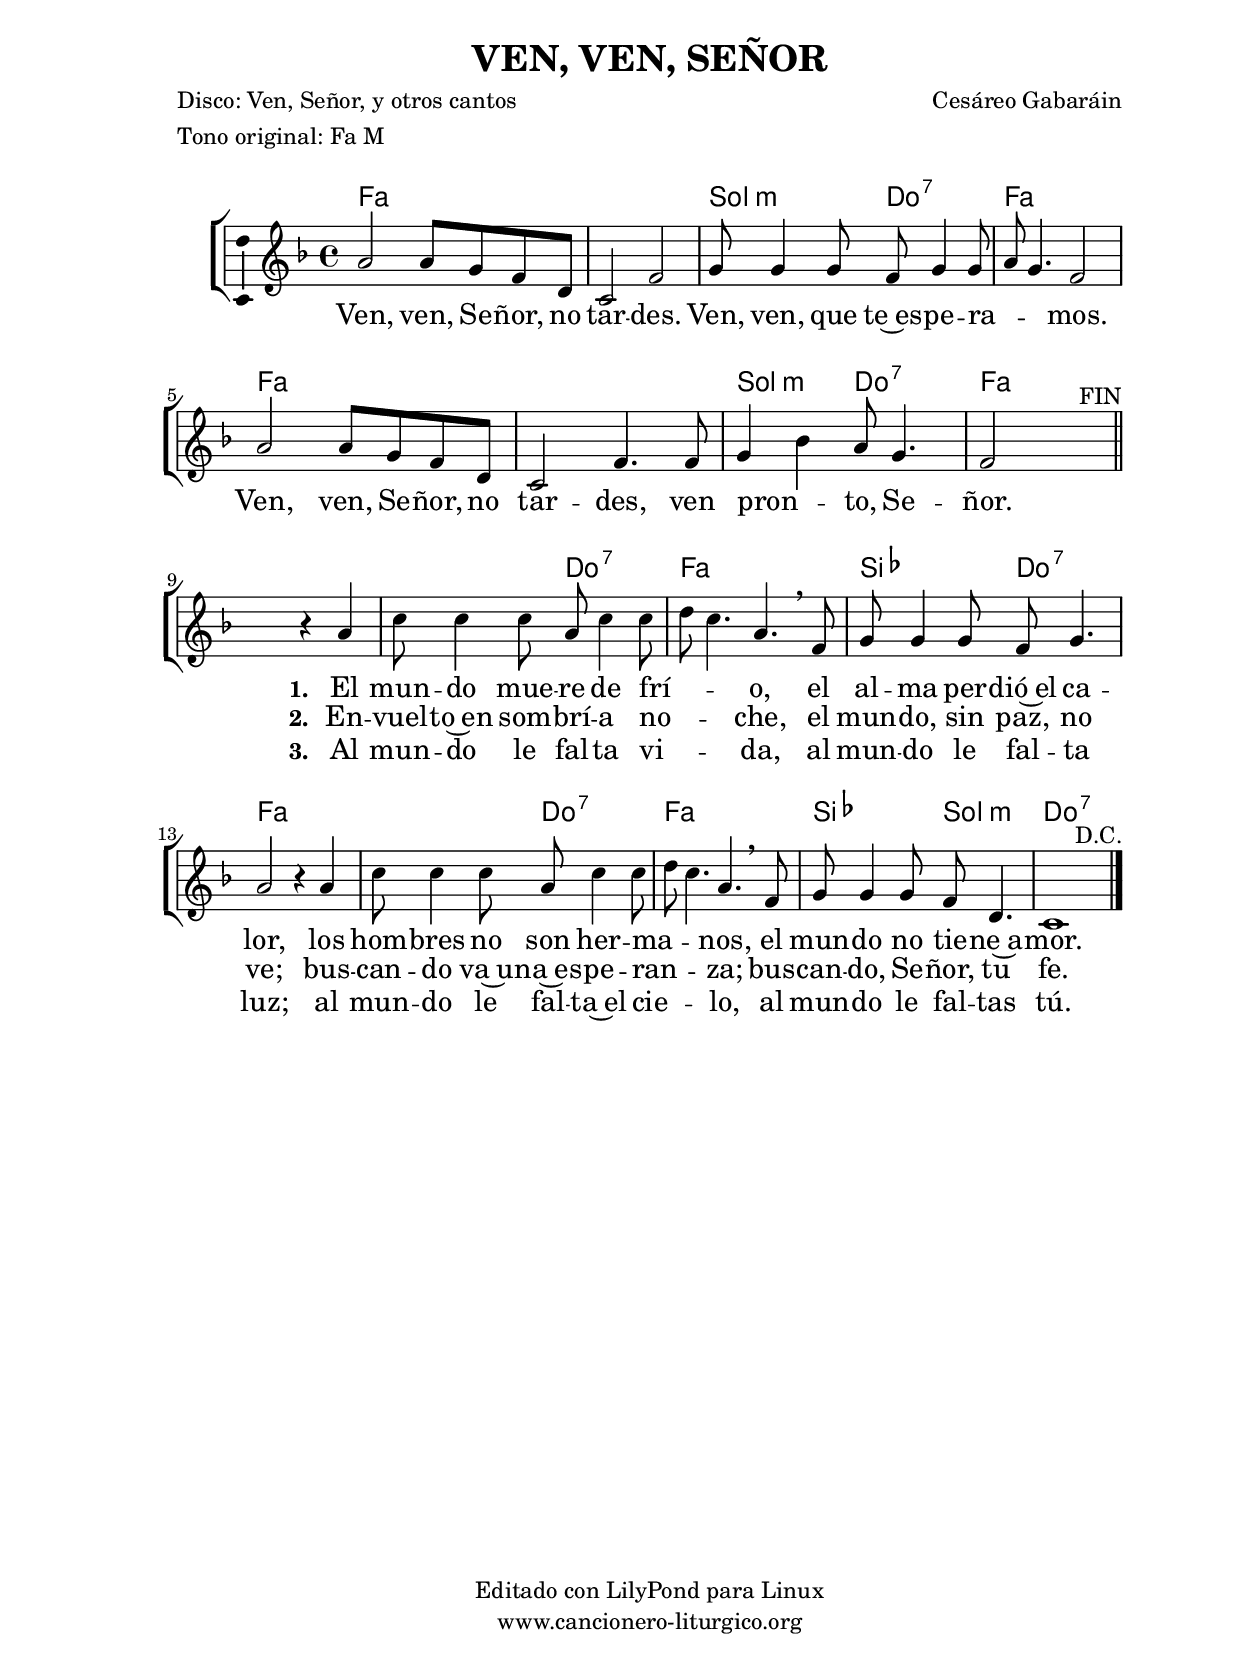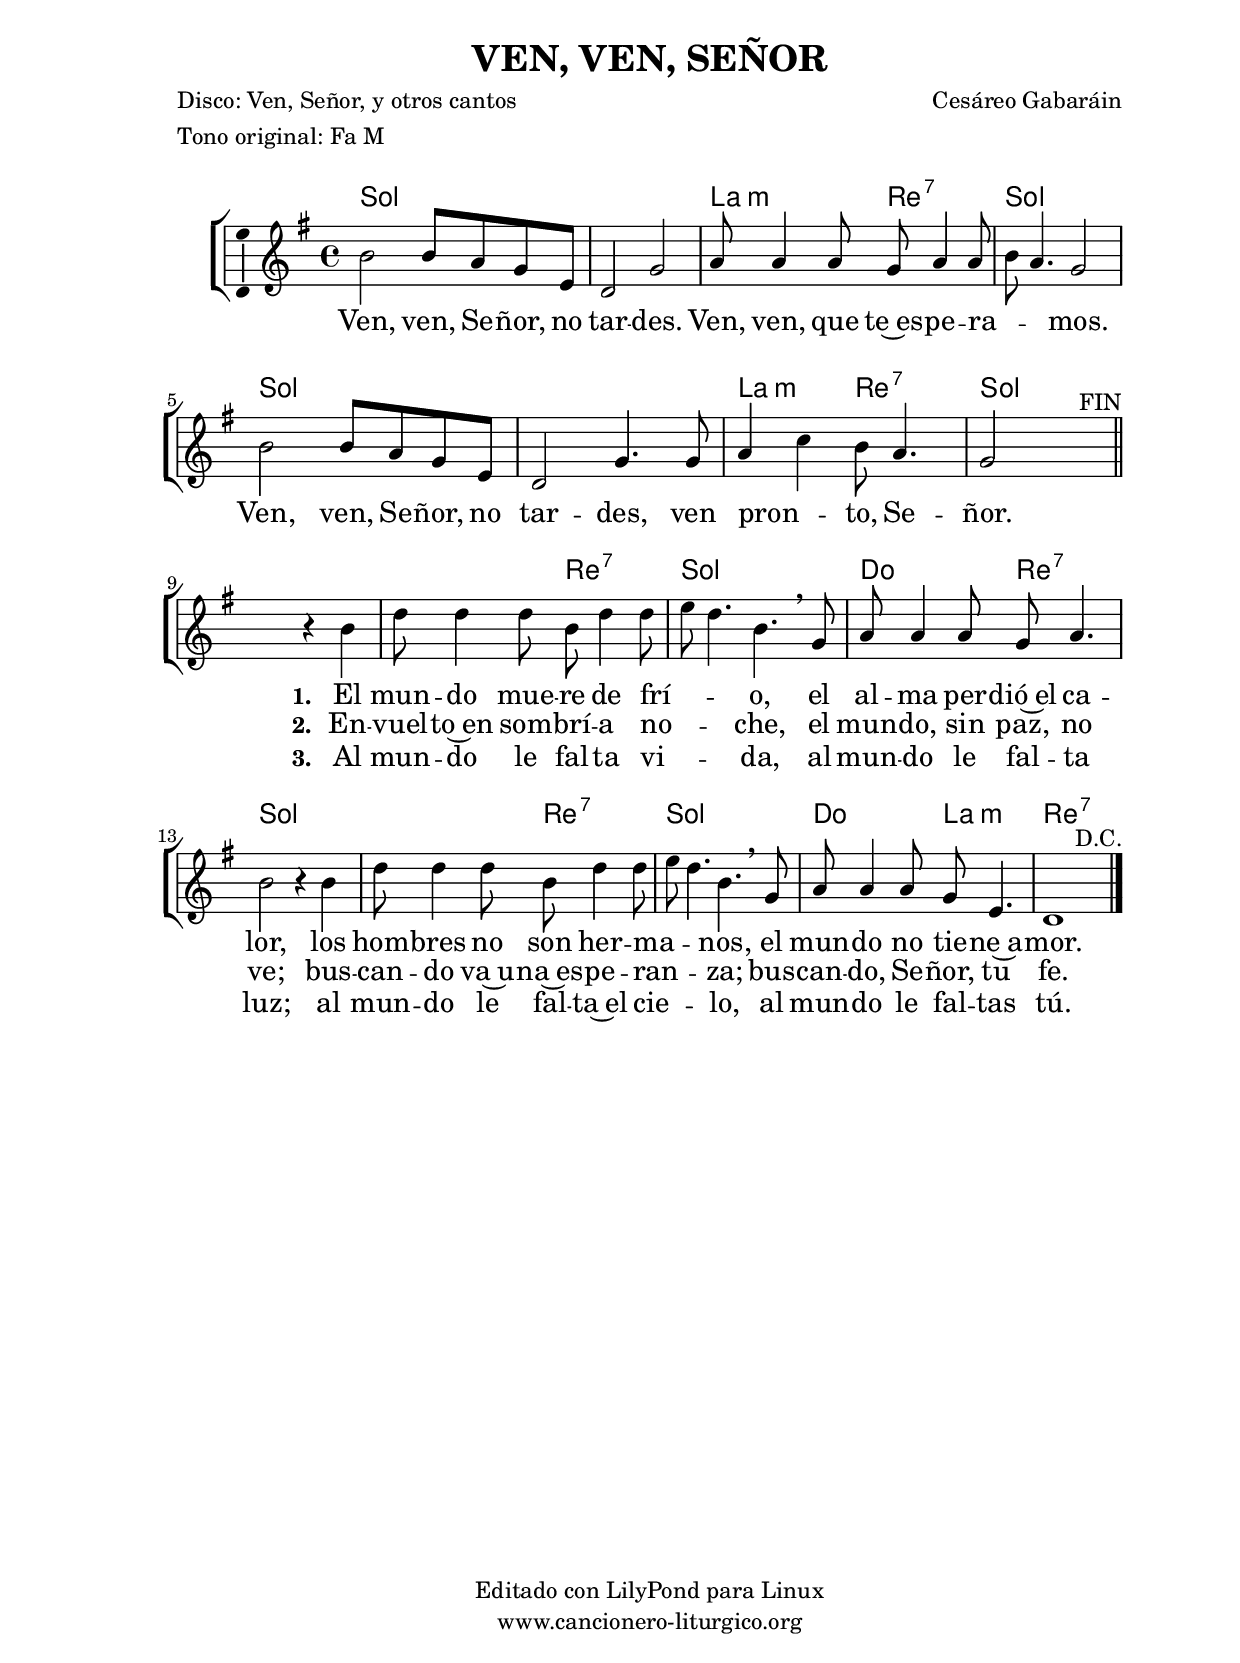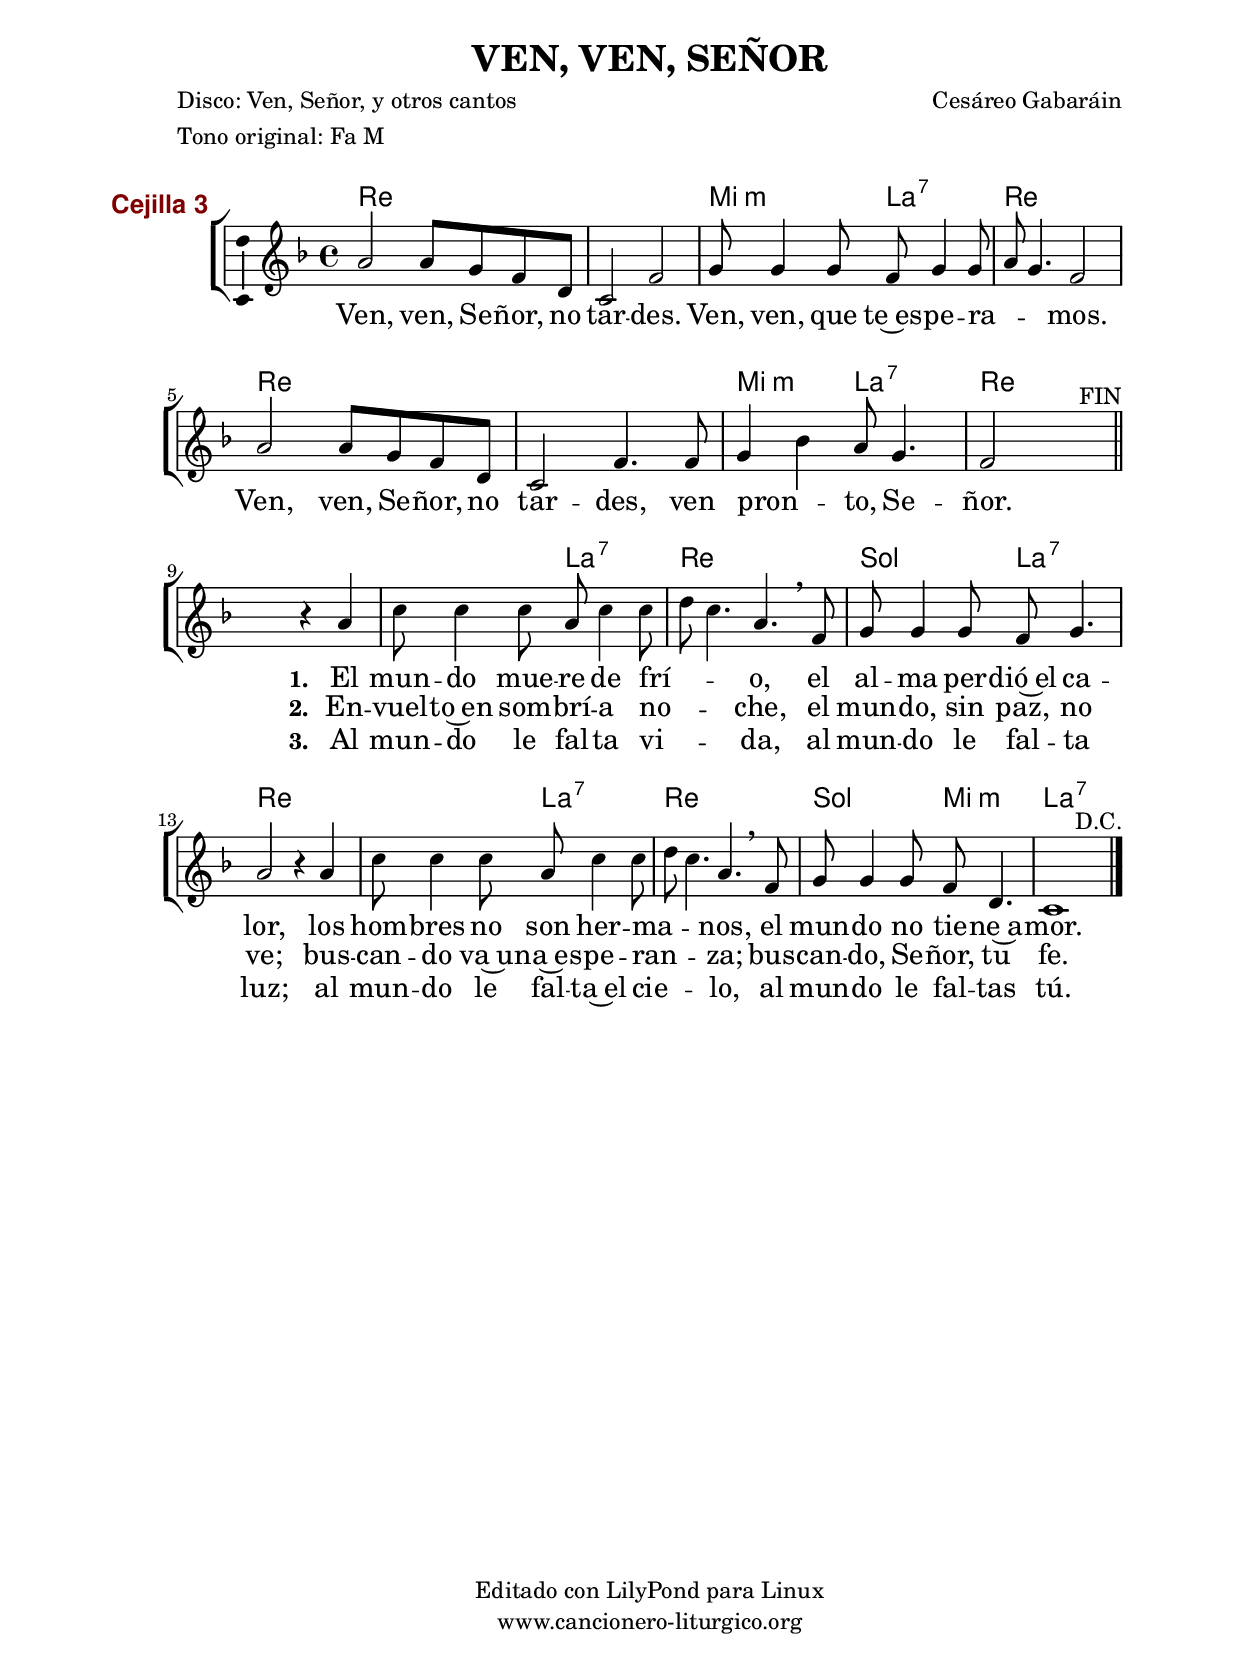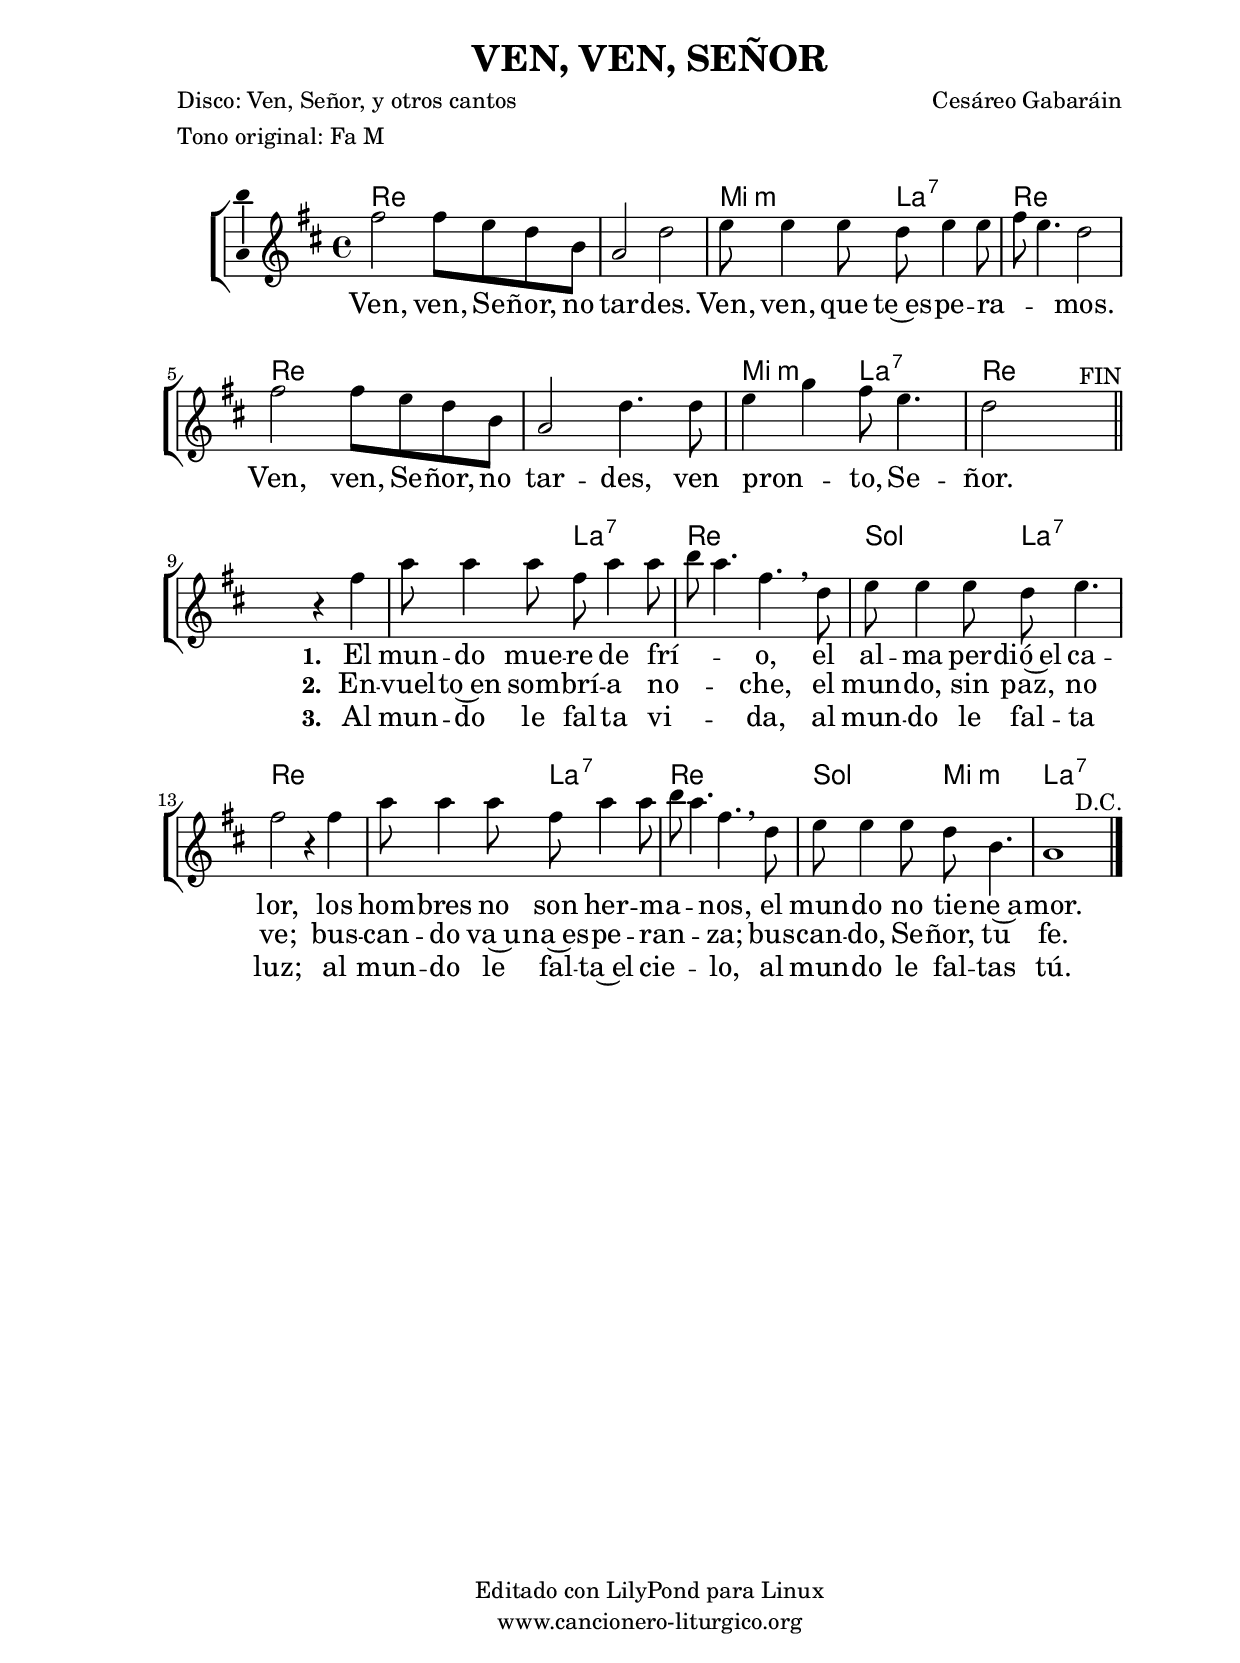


%versión de lilypond para la que se ha escrito esta partitura:
\version "2.16.0"

	%Tamaño papel
	#(set-default-paper-size "a4")
	%Tamaño partitura
	#(set-global-staff-size 20)
	%No responde al pulsar sobre una nota
	#(ly:set-option 'point-and-click #f)

%parámetros del encabezamiento:
\header {
	title = "VEN, VEN, SEÑOR"
	subtitle = ""
	composer = "Cesáreo Gabaráin"
	poet = "Disco: Ven, Señor, y otros cantos"
	meter = "Tono original: Fa M"
	arranger = ""
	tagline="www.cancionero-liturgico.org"
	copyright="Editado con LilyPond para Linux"
	tiempo = "Adviento"
	usos = "Entrada, Comunión"
	letra = ""
	}

%parámetros asociados al papel:
\paper  {
	oddHeaderMarkup = \markup {\fill-line { \on-the-fly #not-first-page \fromproperty #'header:title \on-the-fly #not-first-page \fromproperty #'header:composer }}
	evenHeaderMarkup = \markup {\fill-line { \fromproperty #'header:composer \fromproperty #'header:title }}
	#(set-paper-size "a4")
	print-page-number = ##f
	first-page-number = 1
	print-first-page-number = ##f
%	head-separation = 3.0 \cm
	top-margin = 2.0 \cm
	bottom-margin = 0.5\cm
%%%	bottom-margin = -2.0\cm
	left-margin = 3.0 \cm
	line-width = 16.0 \cm 
	indent = 8\mm
	interscoreline = 2.\mm
	between-system-space = 15\mm
%	para que las partituras no llenen la hoja:
	ragged-bottom = ##t
%	idem para la última hoja:
	ragged-last-bottom = ##f
%	para que las partituras llenen el ancho del papel:
	ragged-last = ##f
	after-title-space = 2.5 \cm
%page-count=1
%system-count=8

	%Flexible Vertical Spacing
%	markup-markup-spacing =
%	#'((basic-distance . 15) (minimum-distance . 15) (padding . 3))
	markup-system-spacing =
	#'((basic-distance . 15) (minimum-distance . 15) (padding . 3))
	system-system-spacing =
	#'((basic-distance . 15) (minimum-distance . 15) (padding . 3))
	score-system-spacing =
	#'((basic-distance . 15) (minimum-distance . 15) (padding . 5))
%	top-system-spacing = % header
%	#'((basic-distance . 8) (minimum-distance . 0) (padding . 0))
%	top-markup-spacing =
%	#'((basic-distance . 20) (minimum-distance . 20) (padding . 0))
	last-bottom-spacing = % footer
	#'((basic-distance . 5) (minimum-distance . 5) (padding . 0))
%	score-markup-spacing =
%	#'((basic-distance . 16) (minimum-distance . 13) (padding . 0))

	}


%parámetros que afectan a toda la partitura:
global =  {
	%clave de sol (G):
	\clef G
	%armadura:
%%%	\transpose c c
	\key f \major
	\tempo 4=100
	\set Score.tempoHideNote = ##t
	}


acordes = {
	\italianChords
	\chordmode {
%%%	\transpose a c {

f1 s g2:m c:7 f1
f1 s g2:m c:7 f1
s1
f2 c:7 f s bes2 c:7 f s
f2 c:7 f s bes2 g:m c:7


%%%	}
	}
}

melodia = 
%%%\transpose a c
{
	\relative c''{
	\time 4/4

a2 a8 g f d
c2 f
g8 g4 g8 f g4 g8
a8 g4. f2
\break

a2 a8 g f d
c2 f4. f8
g4 bes a8 g4.
f2 s2^"   FIN"

\bar "||"
\break

s2 r4 a4
c8 c4 c8 a8 c4 c8
d8 c4. a4. \breathe f8
g8 g4 g8 f g4.
a2 r4 a4
c8 c4 c8 a8 c4 c8
d8 c4. a4. \breathe f8
g8 g4 g8 f d4.
c1^"     D.C."

	\bar "|."
	}
	}


texto = \lyricmode {
Ven, ven, Se -- ñor, no tar -- des.
Ven, ven, que te~es -- pe -- ra -- _ _ mos.
Ven, ven, Se -- ñor, no tar -- des,
ven pron -- _ to, Se -- ñor.

\set stanza =#"1. " El mun -- do mue -- re de frí -- _ _ o,
el al -- ma per -- dió~el ca -- lor,
los hom -- bres no son her -- ma -- _ _ nos,
el mun -- do no tie -- ne~a -- mor.

	}

textodos = \lyricmode {
\skip1 \skip1 \skip1 \skip1 \skip1 \skip1 \skip1
\skip1 \skip1 \skip1 \skip1 \skip1 \skip1 \skip1
\skip1 \skip1 \skip1 \skip1 \skip1 \skip1 \skip1
\skip1 \skip1 \skip1 \skip1 \skip1 \skip1 \skip1
\skip1

\set stanza =#"2. " En -- vuel -- to~en som -- brí -- a no -- _ _ che,
el mun -- do, sin paz, no ve;
bus -- can -- do va~u -- na~es -- pe -- ran -- _ _ za;
bus -- can -- do, Se -- ñor, tu fe.

	}

textotres = \lyricmode {
\skip1 \skip1 \skip1 \skip1 \skip1 \skip1 \skip1
\skip1 \skip1 \skip1 \skip1 \skip1 \skip1 \skip1
\skip1 \skip1 \skip1 \skip1 \skip1 \skip1 \skip1
\skip1 \skip1 \skip1 \skip1 \skip1 \skip1 \skip1
\skip1

\set stanza =#"3. " Al mun -- do le fal -- ta vi -- _ _ da,
al mun -- do le fal -- ta luz;
al mun -- do le fal -- ta~el cie -- _ _ lo,
al mun -- do le fal -- tas tú.

	}


acordesStaff = \context ChordNames = acordesStaff <<
	\set chordChanges = ##t
	\acordes
	>>


%%%%%%%%%%%%%%%%%%%%%%%%%%%%%%%%%%% CEJILLA %%%%%%%%%%%%%%%%%%%%%%%%%%%%%%%%%%%
acordescejilla = {
%%%	\override ChordNames.ChordName #'font-size = #-1
%%%	\override ChordNames.ChordName #'font-series = #'bold
	\transpose f d {
		\acordes
		}
	}

acordescejillaStaff = \context ChordNames = acordescejillaStaff <<
	\set Staff.instrumentName = \markup \with-color #darkred \larger \bold \sans "Cejilla 3"
	\set chordChanges = ##t
	\acordescejilla
	>>
%%%%%%%%%%%%%%%%%%%%%%%%%%%%%%%%%%% CEJILLA %%%%%%%%%%%%%%%%%%%%%%%%%%%%%%%%%%%


vozStaff = \context Voice = vozStaff
\with {\consists "Ambitus_engraver"}
<<
%	\set Staff.instrumentName = ""
%	\set Staff.shortInstrumentName = ""
%	\set Staff.midiInstrument = #"clarinet"
%	\set Staff.midiInstrument = #"cello"
%	\set Staff.midiInstrument = #"flute"
	\set Staff.midiInstrument = #"electric guitar (jazz)"
%	\set Staff.midiInstrument = #"english horn"
%	\set Staff.midiInstrument = #"violin"
%	\set Staff.midiInstrument = #"glockenspiel"
	\set Staff.midiMinimumVolume = #0.7
	\set Staff.midiMaximumVolume = #0.9
	\global
	\melodia
	>>

textoStaff = \context Lyrics = textoStaff <<
	\lyricsto vozStaff \texto
	>>

textodosStaff = \context Lyrics = textodosStaff <<
	\lyricsto vozStaff \textodos
	>>

textotresStaff = \context Lyrics = textotresStaff <<
	\lyricsto vozStaff \textotres
	>>

\book {
	\score {
		\context ChoirStaff {
			\override StaffGroup.SystemStartBracket #'collapse-height = #1
			\override Score.SystemStartBar #'collapse-height = #1
			<<
			\acordesStaff
			\vozStaff
			\textoStaff
			\textodosStaff
			\textotresStaff
			>>
			}
		\layout {
	    		\context {
				\Lyrics
				\override LyricText #'font-size = #2
				}
	   		 \context {
				\Score
				\override StaffSymbol #'staff-space = #(magstep +3)
				}
			}
		}
	\score {
		\unfoldRepeats
		\context ChoirStaff {
			<<
			\acordesStaff
			\vozStaff
			>>
			}
		\midi {
	  		\context {
	  			\Score
				tempoWholesPerMinute = #(ly:make-moment 70 4)
				}
			}
		}
	}


%Partitura para guitarra
#(define output-suffix "G")
\book {
	\score {
		\context ChoirStaff {
			\override StaffGroup.SystemStartBracket #'collapse-height = #1
			\override Score.SystemStartBar #'collapse-height = #1
			<<
			\acordescejillaStaff
			\vozStaff
			\textoStaff
			\textodosStaff
			\textotresStaff
			>>
			}
		\layout {
%%%%%%%%%%%%%%%%%%%%%%%%%%%%%%%%%%% CEJILLA %%%%%%%%%%%%%%%%%%%%%%%%%%%%%%%%%%%
			\context {
				\ChordNames \consists Instrument_name_engraver
				}
%%%%%%%%%%%%%%%%%%%%%%%%%%%%%%%%%%% CEJILLA %%%%%%%%%%%%%%%%%%%%%%%%%%%%%%%%%%%
	    		\context {
				\Lyrics
				\override LyricText #'font-size = #2
				}
	   		 \context {
				\Score
				\override StaffSymbol #'staff-space = #(magstep +3)
				}
			}
		}
	}


#(define output-suffix "C")
\book {
	\score {
		\context ChoirStaff {
			\override StaffGroup.SystemStartBracket #'collapse-height = #1
			\override Score.SystemStartBar #'collapse-height = #1
\transpose c d
			<<
			\acordesStaff
			\vozStaff
			\textoStaff
			\textodosStaff
			\textotresStaff
			>>
			}
		\layout {
	    		\context {
				\Lyrics
				\override LyricText #'font-size = #2
				}
	   		 \context {
				\Score
				\override StaffSymbol #'staff-space = #(magstep +3)
				}
			}
		}
	}


#(define output-suffix "S")
\book {
	\score {
		\context ChoirStaff {
			\override StaffGroup.SystemStartBracket #'collapse-height = #1
			\override Score.SystemStartBar #'collapse-height = #1
\transpose c a
			<<
			\acordesStaff
			\vozStaff
			\textoStaff
			\textodosStaff
			\textotresStaff
			>>
			}
		\layout {
	    		\context {
				\Lyrics
				\override LyricText #'font-size = #2
				}
	   		 \context {
				\Score
				\override StaffSymbol #'staff-space = #(magstep +3)
				}
			}
		}
	}




